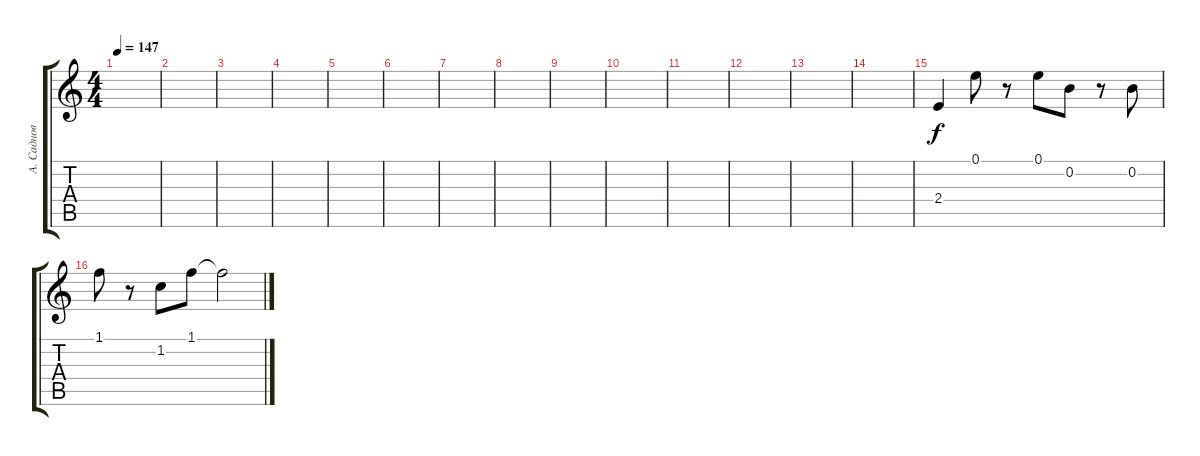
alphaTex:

\track ("А. Саднов" "А. Саднов") {instrument overdrivenguitar}
\staff {score tabs}
\tuning (E4 B3 G3 D3 A2 E2) {hide}
\ts (4 4)
\tempo 147
\clef g2
\ks c
|
|
|
|
|
|
|
|
|
|
|
|
|
|
2.4.4 0.1.8 r.8 0.1.8 0.2.8 r.8 0.2.8 |
1.1.8 r.8 1.2.8 1.1.8 1.1{t}.2
